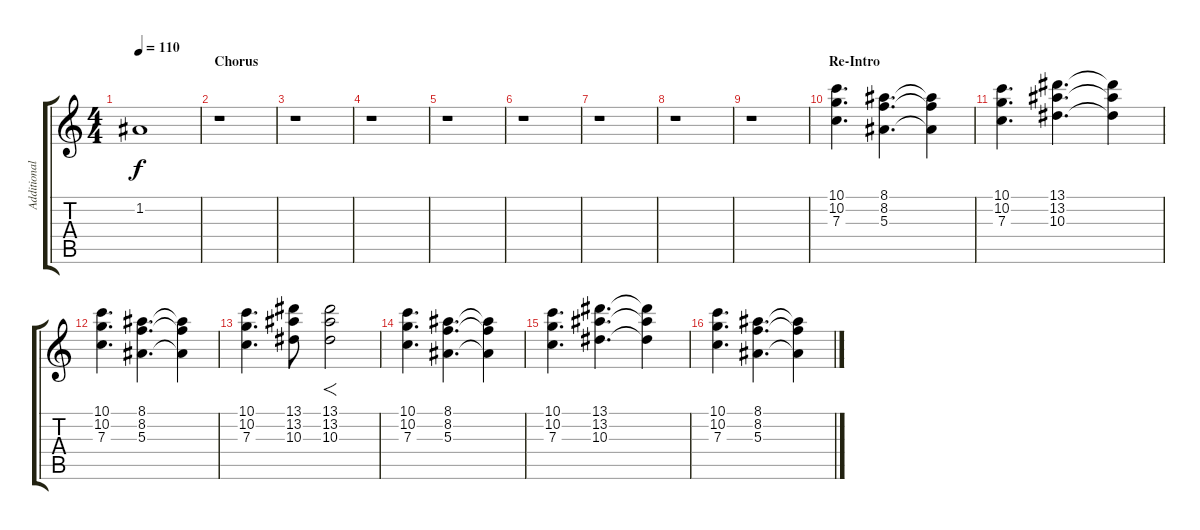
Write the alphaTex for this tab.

\track ("Additional Guitar/Keyboards" "Additional") {instrument distortionguitar}
\staff {score tabs}
\tuning (D4 A3 F3 C3 G2 C2) {hide}
\ts (4 4)
\tempo 110
\clef g2
\ks c
1.2{t}.1{dy f} |
\section ("" "Chorus")
r.1{instrument distortionguitar} |
r.1 |
r.1 |
r.1 |
r.1 |
r.1 |
r.1 |
r.1 |
\section ("" "Re-Intro")
(10.1 10.2 7.3).4{d volume 13} (8.1 8.2 5.3).4{d} (8.1{t} 8.2{t} 5.3{t}).4 |
(10.1 10.2 7.3).4{d} (13.1 13.2 10.3).4{d} (13.1{t} 13.2{t} 10.3{t}).4 |
(10.1 10.2 7.3).4{d} (8.1 8.2 5.3).4{d} (8.1{t} 8.2{t} 5.3{t}).4 |
(10.1 10.2 7.3).4{d} (13.1 13.2 10.3).8{balance 16} (13.1 13.2 10.3).2{f} |
(10.1 10.2 7.3).4{d balance 8} (8.1 8.2 5.3).4{d} (8.1{t} 8.2{t} 5.3{t}).4 |
(10.1 10.2 7.3).4{d} (13.1 13.2 10.3).4{d} (13.1{t} 13.2{t} 10.3{t}).4 |
(10.1 10.2 7.3).4{d} (8.1 8.2 5.3).4{d} (8.1{t} 8.2{t} 5.3{t}).4
